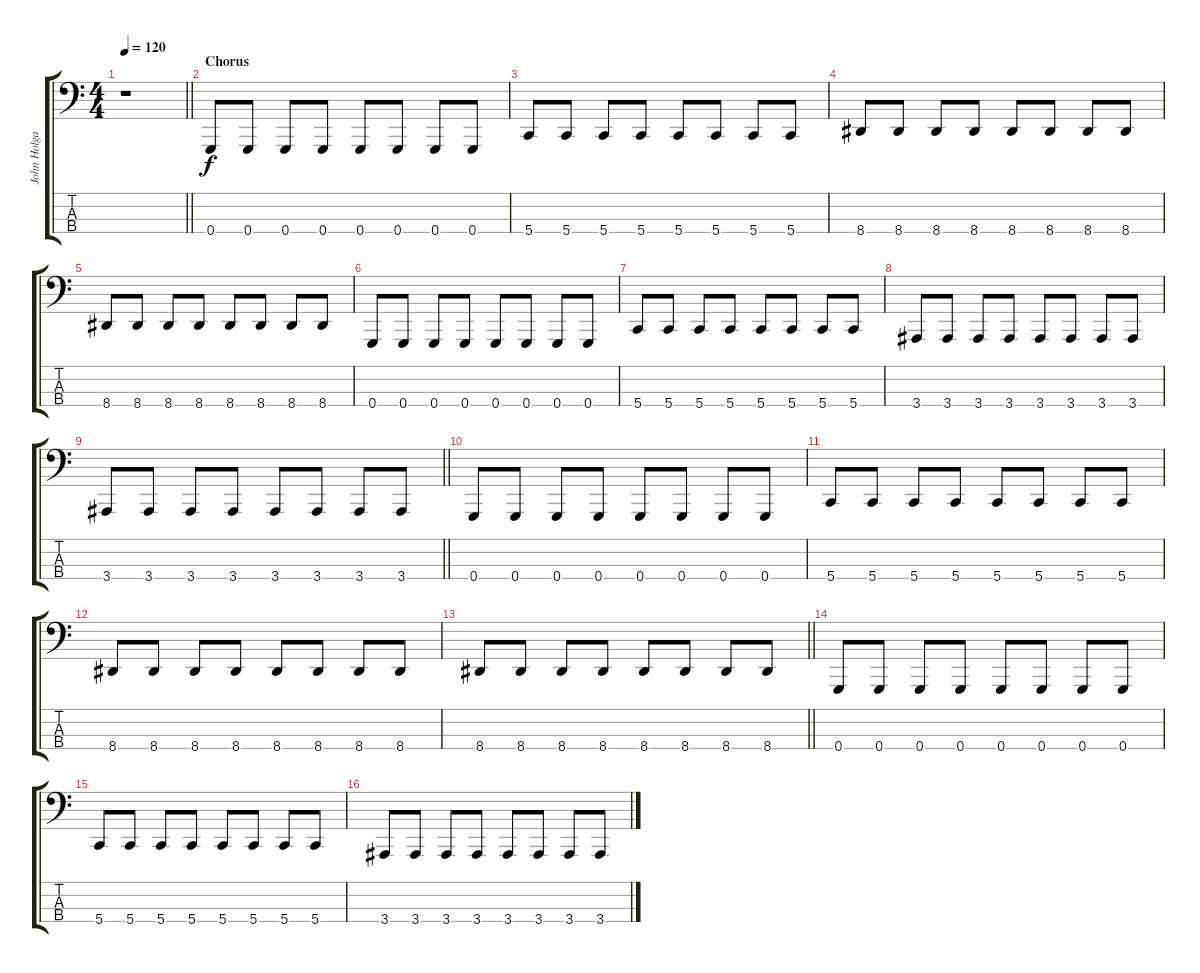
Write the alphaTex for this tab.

\track ("John Holgado - Bass Guitar" "John Holga") {instrument electricbassfinger}
\staff {score tabs}
\tuning (C2 G1 D1 G0) {hide}
\ts (4 4)
\tempo 120
\clef f4
\barLineRight lightlight
\ks c
r.1{dy f} |
\section ("" "Chorus")
0.4.8 0.4.8 0.4.8 0.4.8 0.4.8 0.4.8 0.4.8 0.4.8 |
5.4.8 5.4.8 5.4.8 5.4.8 5.4.8 5.4.8 5.4.8 5.4.8 |
8.4.8 8.4.8 8.4.8 8.4.8 8.4.8 8.4.8 8.4.8 8.4.8 |
8.4.8 8.4.8 8.4.8 8.4.8 8.4.8 8.4.8 8.4.8 8.4.8 |
0.4.8 0.4.8 0.4.8 0.4.8 0.4.8 0.4.8 0.4.8 0.4.8 |
5.4.8 5.4.8 5.4.8 5.4.8 5.4.8 5.4.8 5.4.8 5.4.8 |
3.4.8 3.4.8 3.4.8 3.4.8 3.4.8 3.4.8 3.4.8 3.4.8 |
\barLineRight lightlight
3.4.8 3.4.8 3.4.8 3.4.8 3.4.8 3.4.8 3.4.8 3.4.8 |
0.4.8 0.4.8 0.4.8 0.4.8 0.4.8 0.4.8 0.4.8 0.4.8 |
5.4.8 5.4.8 5.4.8 5.4.8 5.4.8 5.4.8 5.4.8 5.4.8 |
8.4.8 8.4.8 8.4.8 8.4.8 8.4.8 8.4.8 8.4.8 8.4.8 |
\barLineRight lightlight
8.4.8 8.4.8 8.4.8 8.4.8 8.4.8 8.4.8 8.4.8 8.4.8 |
0.4.8 0.4.8 0.4.8 0.4.8 0.4.8 0.4.8 0.4.8 0.4.8 |
5.4.8 5.4.8 5.4.8 5.4.8 5.4.8 5.4.8 5.4.8 5.4.8 |
3.4.8 3.4.8 3.4.8 3.4.8 3.4.8 3.4.8 3.4.8 3.4.8
